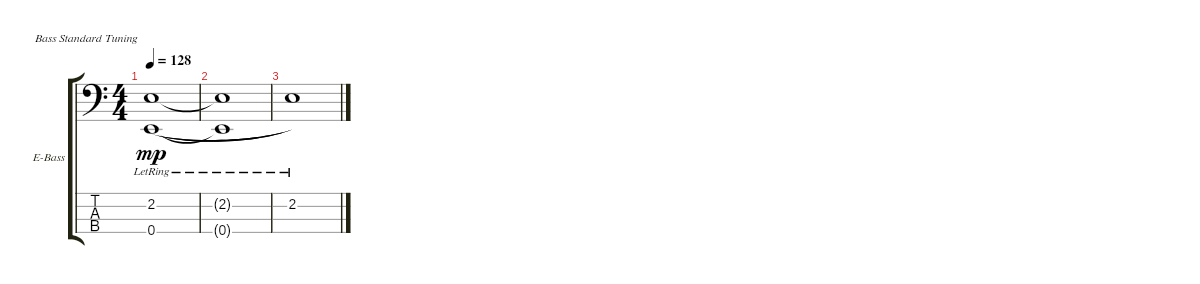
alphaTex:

\defaultSystemsLayout 4
\bracketExtendMode groupsimilarinstruments
\firstSystemTrackNameOrientation horizontal
\otherSystemsTrackNameOrientation horizontal
\track ("Electric Bass" "E-Bass") {instrument electricbassfinger}
\staff {score tabs}
\tuning (G2 D2 A1 E1)
\ts (4 4)
\tempo 128
\clef f4
\ks c
(0.4{lr t} 2.2{lr t}).1{dy mp legatoorigin} |
(0.4{lr t} 2.2{lr t}).1{legatoorigin} |
2.2{lr}.1
